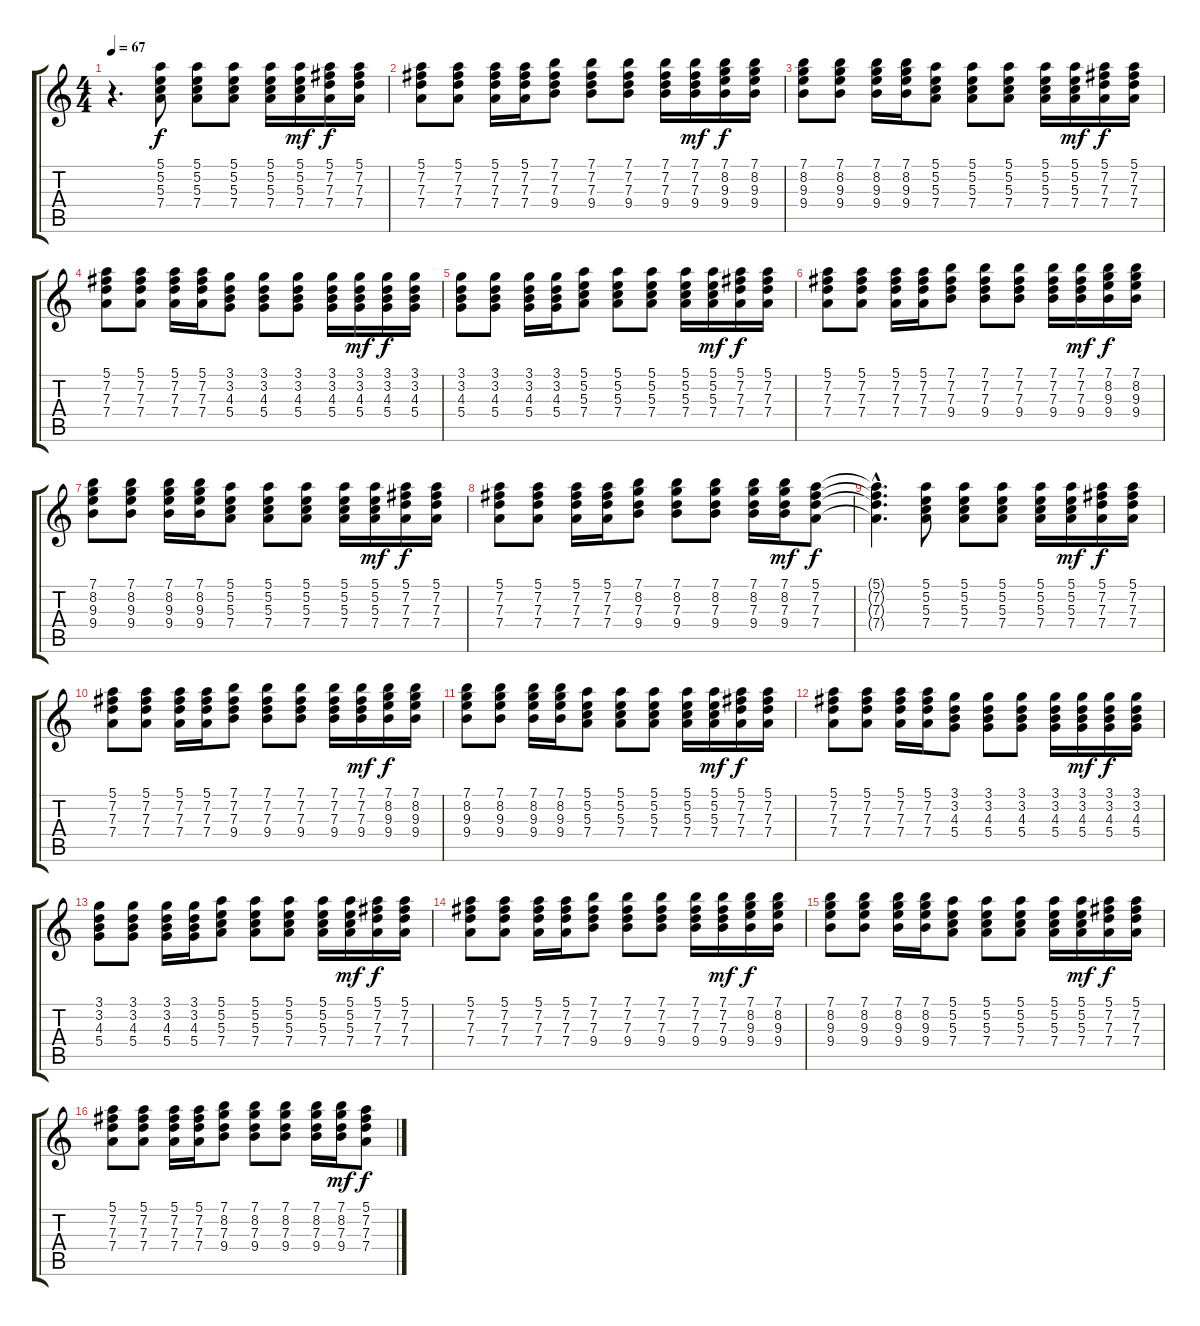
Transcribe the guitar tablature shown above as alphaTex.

\track "" {instrument acousticguitarsteel}
\staff {score tabs}
\tuning (E4 B3 G3 D3 A2 E2) {hide}
\ts (4 4)
\tempo 67
\clef g2
\ks c
r.4{d dy f instrument acousticguitarsteel} (5.1 5.2 5.3 7.4).8 (5.1 5.2 5.3 7.4).8 (5.1 5.2 5.3 7.4).8 (5.1 5.2 5.3 7.4).16 (5.1 5.2 5.3 7.4).16{dy mf} (5.1 7.2 7.3 7.4).16{dy f} (5.1 7.2 7.3 7.4).16 |
(5.1 7.2 7.3 7.4).8 (5.1 7.2 7.3 7.4).8 (5.1 7.2 7.3 7.4).16 (5.1 7.2 7.3 7.4).16 (7.1 7.2 7.3 9.4).8 (7.1 7.2 7.3 9.4).8 (7.1 7.2 7.3 9.4).8 (7.1 7.2 7.3 9.4).16 (7.1 7.2 7.3 9.4).16{dy mf} (7.1 8.2 9.3 9.4).16{dy f} (7.1 8.2 9.3 9.4).16 |
(7.1 8.2 9.3 9.4).8 (7.1 8.2 9.3 9.4).8 (7.1 8.2 9.3 9.4).16 (7.1 8.2 9.3 9.4).16 (5.1 5.2 5.3 7.4).8 (5.1 5.2 5.3 7.4).8 (5.1 5.2 5.3 7.4).8 (5.1 5.2 5.3 7.4).16 (5.1 5.2 5.3 7.4).16{dy mf} (5.1 7.2 7.3 7.4).16{dy f} (5.1 7.2 7.3 7.4).16 |
(5.1 7.2 7.3 7.4).8 (5.1 7.2 7.3 7.4).8 (5.1 7.2 7.3 7.4).16 (5.1 7.2 7.3 7.4).16 (3.1 3.2 4.3 5.4).8 (3.1 3.2 4.3 5.4).8 (3.1 3.2 4.3 5.4).8 (3.1 3.2 4.3 5.4).16 (3.1 3.2 4.3 5.4).16{dy mf} (3.1 3.2 4.3 5.4).16{dy f} (3.1 3.2 4.3 5.4).16 |
(3.1 3.2 4.3 5.4).8 (3.1 3.2 4.3 5.4).8 (3.1 3.2 4.3 5.4).16 (3.1 3.2 4.3 5.4).16 (5.1 5.2 5.3 7.4).8 (5.1 5.2 5.3 7.4).8 (5.1 5.2 5.3 7.4).8 (5.1 5.2 5.3 7.4).16 (5.1 5.2 5.3 7.4).16{dy mf} (5.1 7.2 7.3 7.4).16{dy f} (5.1 7.2 7.3 7.4).16 |
(5.1 7.2 7.3 7.4).8 (5.1 7.2 7.3 7.4).8 (5.1 7.2 7.3 7.4).16 (5.1 7.2 7.3 7.4).16 (7.1 7.2 7.3 9.4).8 (7.1 7.2 7.3 9.4).8 (7.1 7.2 7.3 9.4).8 (7.1 7.2 7.3 9.4).16 (7.1 7.2 7.3 9.4).16{dy mf} (7.1 8.2 9.3 9.4).16{dy f} (7.1 8.2 9.3 9.4).16 |
(7.1 8.2 9.3 9.4).8 (7.1 8.2 9.3 9.4).8 (7.1 8.2 9.3 9.4).16 (7.1 8.2 9.3 9.4).16 (5.1 5.2 5.3 7.4).8 (5.1 5.2 5.3 7.4).8 (5.1 5.2 5.3 7.4).8 (5.1 5.2 5.3 7.4).16 (5.1 5.2 5.3 7.4).16{dy mf} (5.1 7.2 7.3 7.4).16{dy f} (5.1 7.2 7.3 7.4).16 |
(5.1 7.2 7.3 7.4).8 (5.1 7.2 7.3 7.4).8 (5.1 7.2 7.3 7.4).16 (5.1 7.2 7.3 7.4).16 (7.1 8.2 7.3 9.4).8 (7.1 8.2 7.3 9.4).8 (7.1 8.2 7.3 9.4).8 (7.1 8.2 7.3 9.4).16 (7.1 8.2 7.3 9.4).16{dy mf} (5.1 7.2 7.3 7.4).8{dy f} |
(5.1{hac t} 7.2{hac t} 7.3{hac t} 7.4{hac t}).4{d} (5.1 5.2 5.3 7.4).8 (5.1 5.2 5.3 7.4).8 (5.1 5.2 5.3 7.4).8 (5.1 5.2 5.3 7.4).16 (5.1 5.2 5.3 7.4).16{dy mf} (5.1 7.2 7.3 7.4).16{dy f} (5.1 7.2 7.3 7.4).16 |
(5.1 7.2 7.3 7.4).8 (5.1 7.2 7.3 7.4).8 (5.1 7.2 7.3 7.4).16 (5.1 7.2 7.3 7.4).16 (7.1 7.2 7.3 9.4).8 (7.1 7.2 7.3 9.4).8 (7.1 7.2 7.3 9.4).8 (7.1 7.2 7.3 9.4).16 (7.1 7.2 7.3 9.4).16{dy mf} (7.1 8.2 9.3 9.4).16{dy f} (7.1 8.2 9.3 9.4).16 |
(7.1 8.2 9.3 9.4).8 (7.1 8.2 9.3 9.4).8 (7.1 8.2 9.3 9.4).16 (7.1 8.2 9.3 9.4).16 (5.1 5.2 5.3 7.4).8 (5.1 5.2 5.3 7.4).8 (5.1 5.2 5.3 7.4).8 (5.1 5.2 5.3 7.4).16 (5.1 5.2 5.3 7.4).16{dy mf} (5.1 7.2 7.3 7.4).16{dy f} (5.1 7.2 7.3 7.4).16 |
(5.1 7.2 7.3 7.4).8 (5.1 7.2 7.3 7.4).8 (5.1 7.2 7.3 7.4).16 (5.1 7.2 7.3 7.4).16 (3.1 3.2 4.3 5.4).8 (3.1 3.2 4.3 5.4).8 (3.1 3.2 4.3 5.4).8 (3.1 3.2 4.3 5.4).16 (3.1 3.2 4.3 5.4).16{dy mf} (3.1 3.2 4.3 5.4).16{dy f} (3.1 3.2 4.3 5.4).16 |
(3.1 3.2 4.3 5.4).8 (3.1 3.2 4.3 5.4).8 (3.1 3.2 4.3 5.4).16 (3.1 3.2 4.3 5.4).16 (5.1 5.2 5.3 7.4).8 (5.1 5.2 5.3 7.4).8 (5.1 5.2 5.3 7.4).8 (5.1 5.2 5.3 7.4).16 (5.1 5.2 5.3 7.4).16{dy mf} (5.1 7.2 7.3 7.4).16{dy f} (5.1 7.2 7.3 7.4).16 |
(5.1 7.2 7.3 7.4).8 (5.1 7.2 7.3 7.4).8 (5.1 7.2 7.3 7.4).16 (5.1 7.2 7.3 7.4).16 (7.1 7.2 7.3 9.4).8 (7.1 7.2 7.3 9.4).8 (7.1 7.2 7.3 9.4).8 (7.1 7.2 7.3 9.4).16 (7.1 7.2 7.3 9.4).16{dy mf} (7.1 8.2 9.3 9.4).16{dy f} (7.1 8.2 9.3 9.4).16 |
(7.1 8.2 9.3 9.4).8 (7.1 8.2 9.3 9.4).8 (7.1 8.2 9.3 9.4).16 (7.1 8.2 9.3 9.4).16 (5.1 5.2 5.3 7.4).8 (5.1 5.2 5.3 7.4).8 (5.1 5.2 5.3 7.4).8 (5.1 5.2 5.3 7.4).16 (5.1 5.2 5.3 7.4).16{dy mf} (5.1 7.2 7.3 7.4).16{dy f} (5.1 7.2 7.3 7.4).16 |
(5.1 7.2 7.3 7.4).8 (5.1 7.2 7.3 7.4).8 (5.1 7.2 7.3 7.4).16 (5.1 7.2 7.3 7.4).16 (7.1 8.2 7.3 9.4).8 (7.1 8.2 7.3 9.4).8 (7.1 8.2 7.3 9.4).8 (7.1 8.2 7.3 9.4).16 (7.1 8.2 7.3 9.4).16{dy mf} (5.1 7.2 7.3 7.4).8{dy f}
